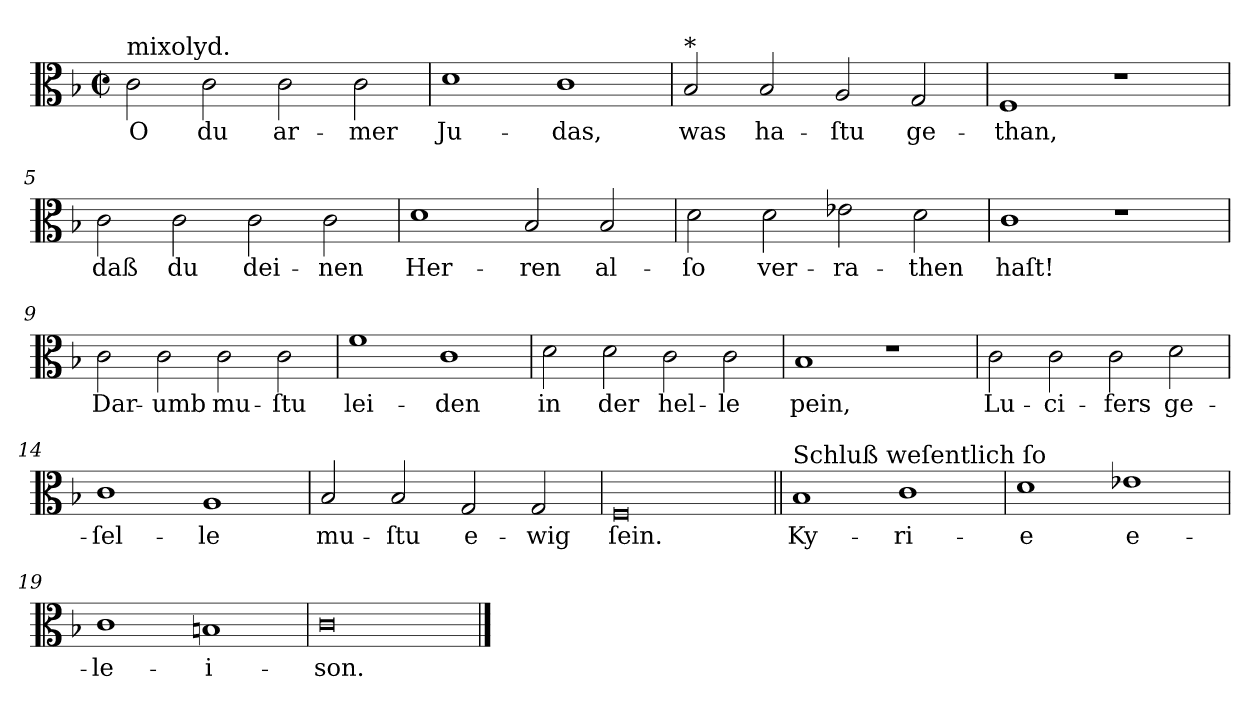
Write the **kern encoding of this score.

**kern	**text
*part1	*part1
*staff1	*staff1
*clefC3	*
*k[b-]	*
*M4/2	*
*met(c|)	*
=1	=1
!LO:TX:a:t=mixolyd.	!
2c	O
2c	du
2c	ar-
2c	-mer
=2	=2
1d	Ju-
1c	-das,
=3	=3
!LO:TX:a:t=*	!
2B-	was
2B-	ha-
2A	-ſtu
2G	ge-
=4	=4
1F	-than,
1r	.
=5	=5
2c	daß
2c	du
2c	dei-
2c	-nen
=6	=6
1d	Her-
2B-	-ren
2B-	al-
=7	=7
2d	-ſo
2d	ver-
2e-X	-ra-
2d	-then
=8	=8
1c	haſt!
1r	.
=9	=9
2c	Dar-
2c	-umb
2c	mu-
2c	-ſtu
=10	=10
1f	lei-
1c	-den
=11	=11
2d	in
2d	der
2c	hel-
2c	-le
=12	=12
1B-	pein,
1r	.
=13	=13
2c	Lu-
2c	-ci-
2c	-fers
2d	ge-
=14	=14
1c	-ſel-
1A	-le
=15	=15
2B-	mu-
2B-	-ſtu
2G	e-
2G	-wig
=16	=16
0F	ſein.
=17||	=17||
!LO:TX:a:t=Schluß weſentlich ſo	!
1B-	Ky-
1c	-ri-
=18	=18
1d	-e
1e-X	e-
=19	=19
1c	-le-
1Bn	-i-
=20	=20
0c\	-son.
==	==
*-	*-
